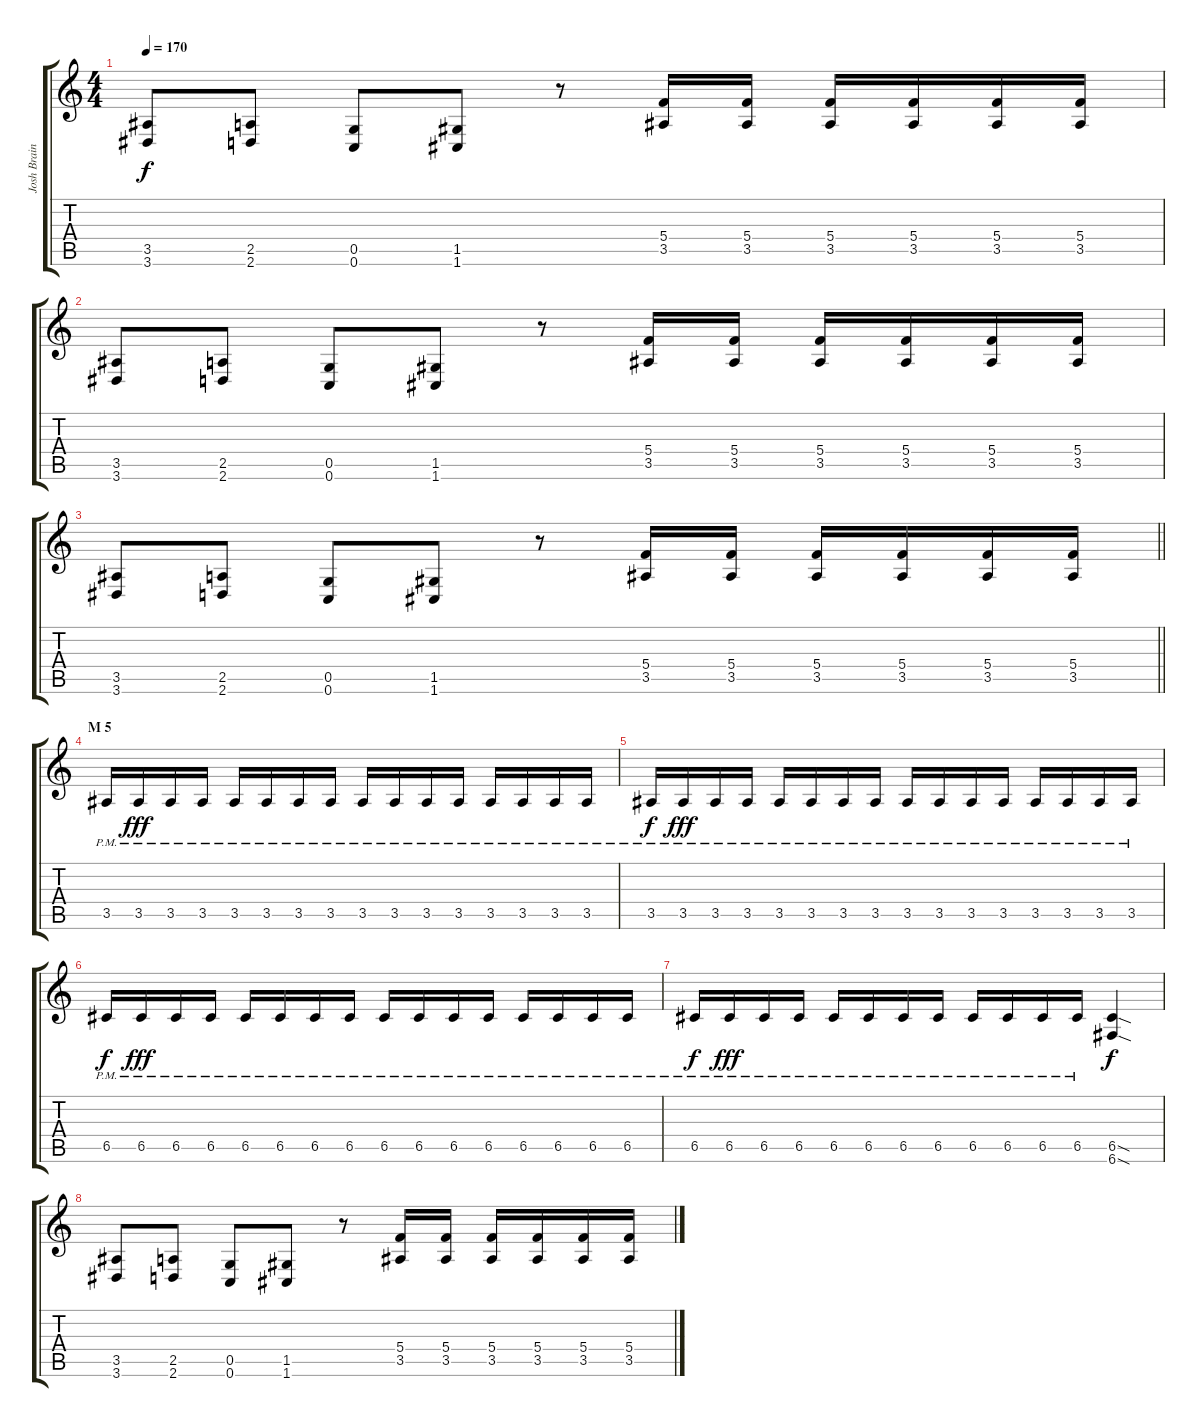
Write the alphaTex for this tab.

\track ("Josh Brainard" "Josh Brain") {instrument distortionguitar}
\staff {score tabs}
\tuning (D4 A3 F3 C3 G2 C2) {hide}
\ts (4 4)
\tempo 170
\clef g2
\ks c
(3.5 3.6).8{dy f} (2.5 2.6).8 (0.5 0.6).8 (1.5 1.6).8 r.8 (5.4 3.5).16 (5.4 3.5).16 (5.4 3.5).16 (5.4 3.5).16 (5.4 3.5).16 (5.4 3.5).16 |
(3.5 3.6).8 (2.5 2.6).8 (0.5 0.6).8 (1.5 1.6).8 r.8 (5.4 3.5).16 (5.4 3.5).16 (5.4 3.5).16 (5.4 3.5).16 (5.4 3.5).16 (5.4 3.5).16 |
\barLineRight lightlight
(3.5 3.6).8 (2.5 2.6).8 (0.5 0.6).8 (1.5 1.6).8 r.8 (5.4 3.5).16 (5.4 3.5).16 (5.4 3.5).16 (5.4 3.5).16 (5.4 3.5).16 (5.4 3.5).16 |
\section ("" "M 5")
3.5{pm}.16 3.5{pm}.16{dy fff} 3.5{pm}.16 3.5{pm}.16 3.5{pm}.16 3.5{pm}.16 3.5{pm}.16 3.5{pm}.16 3.5{pm}.16 3.5{pm}.16 3.5{pm}.16 3.5{pm}.16 3.5{pm}.16 3.5{pm}.16 3.5{pm}.16 3.5{pm}.16 |
3.5{pm}.16{dy f} 3.5{pm}.16{dy fff} 3.5{pm}.16 3.5{pm}.16 3.5{pm}.16 3.5{pm}.16 3.5{pm}.16 3.5{pm}.16 3.5{pm}.16 3.5{pm}.16 3.5{pm}.16 3.5{pm}.16 3.5{pm}.16 3.5{pm}.16 3.5{pm}.16 3.5{pm}.16 |
6.5{pm}.16{dy f} 6.5{pm}.16{dy fff} 6.5{pm}.16 6.5{pm}.16 6.5{pm}.16 6.5{pm}.16 6.5{pm}.16 6.5{pm}.16 6.5{pm}.16 6.5{pm}.16 6.5{pm}.16 6.5{pm}.16 6.5{pm}.16 6.5{pm}.16 6.5{pm}.16 6.5{pm}.16 |
6.5{pm}.16{dy f} 6.5{pm}.16{dy fff} 6.5{pm}.16 6.5{pm}.16 6.5{pm}.16 6.5{pm}.16 6.5{pm}.16 6.5{pm}.16 6.5{pm}.16 6.5{pm}.16 6.5{pm}.16 6.5{pm}.16 (6.5{sod} 6.6{sod}).4{dy f} |
(3.5 3.6).8 (2.5 2.6).8 (0.5 0.6).8 (1.5 1.6).8 r.8 (5.4 3.5).16 (5.4 3.5).16 (5.4 3.5).16 (5.4 3.5).16 (5.4 3.5).16 (5.4 3.5).16
